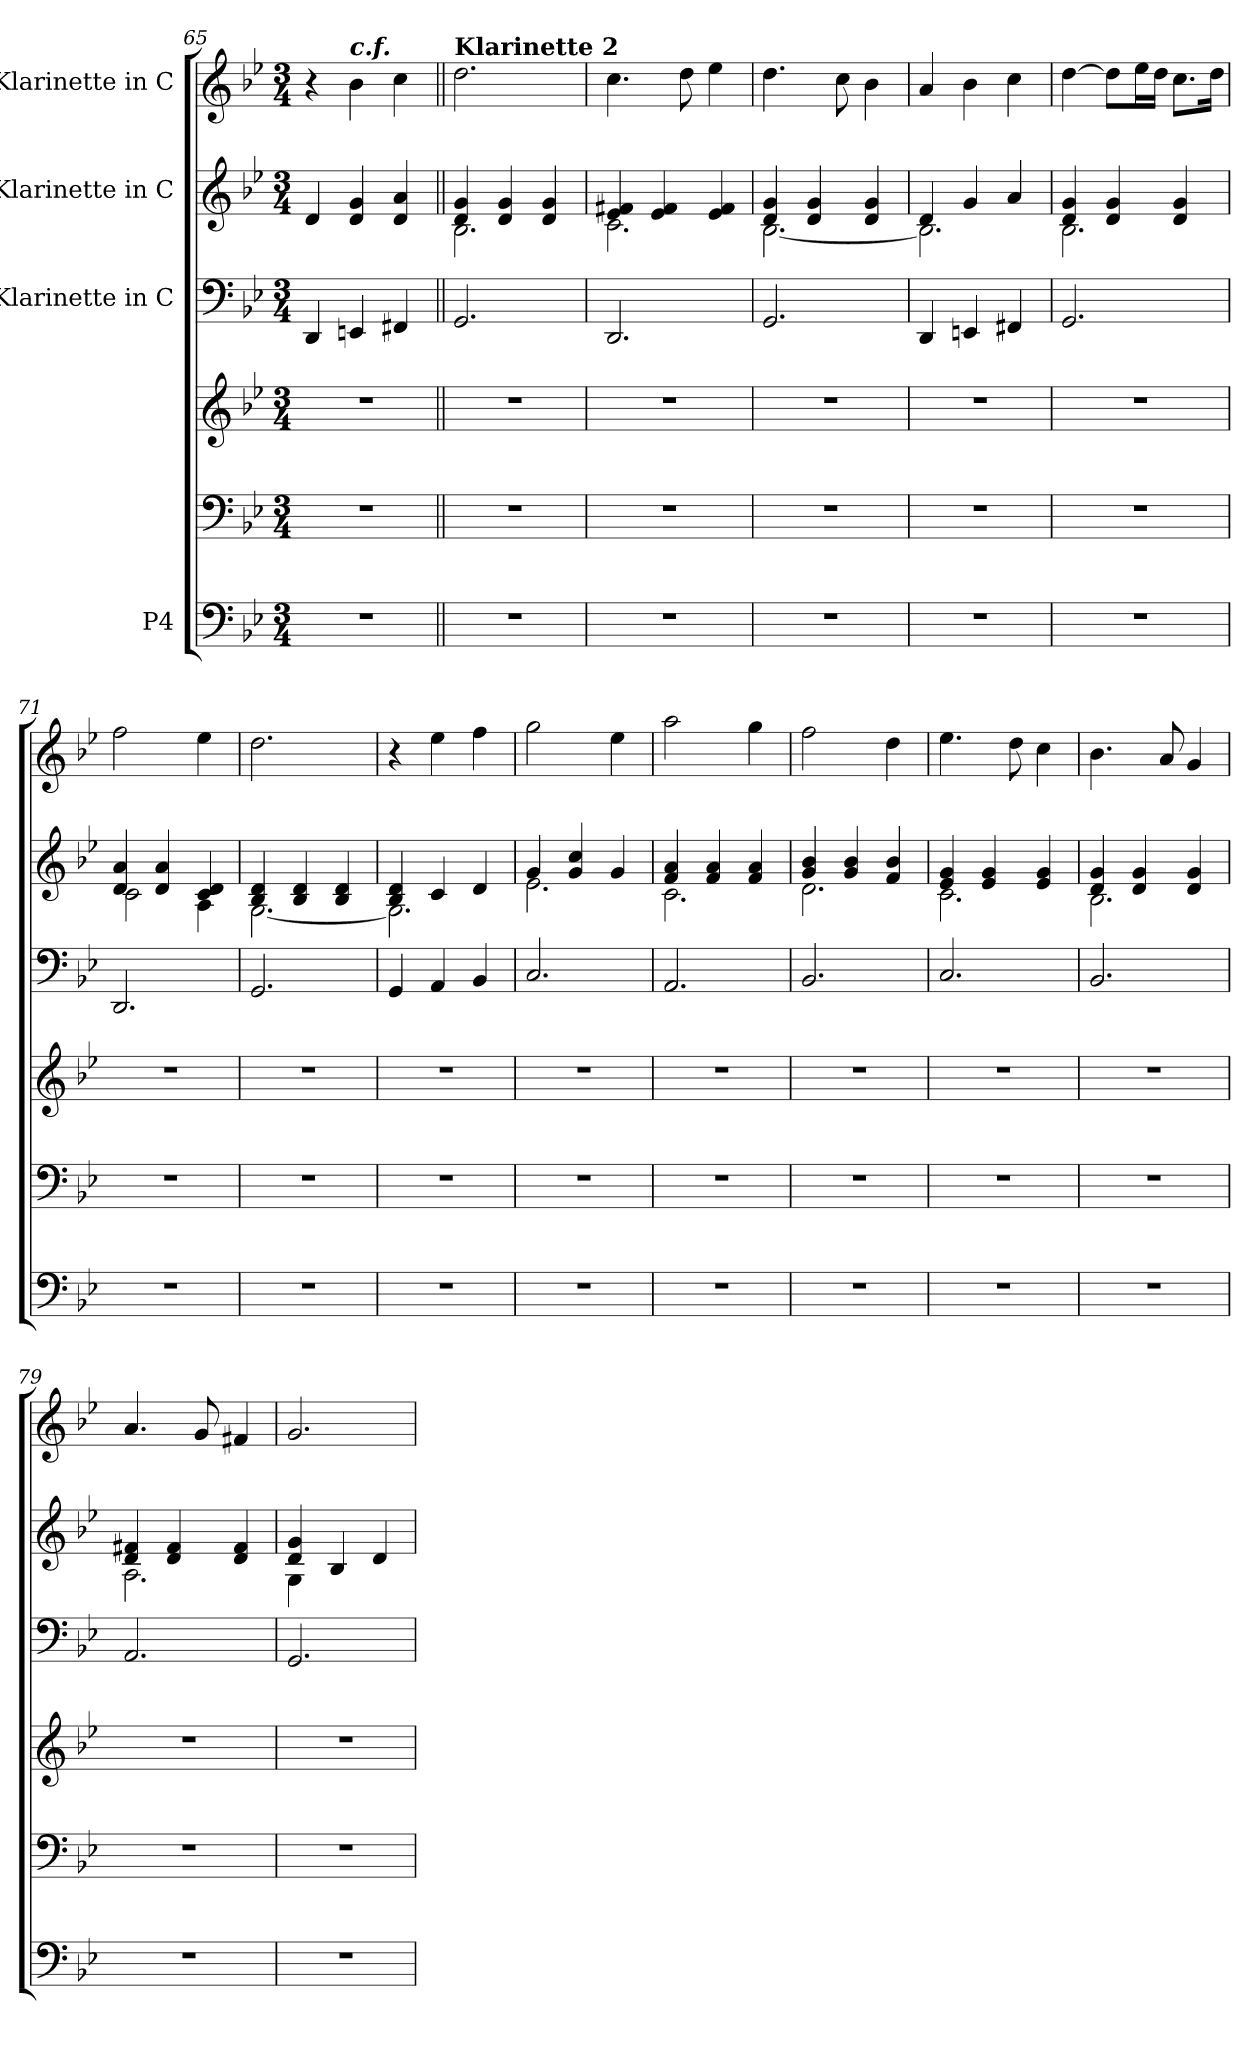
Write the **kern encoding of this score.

**kern	**kern	**kern	**kern	**kern	**kern
*part4	*part4	*part4	*part3	*part2	*part1
*staff6	*staff5	*staff4	*staff3	*staff2	*staff1
*I"P4	*	*	*I"Klarinette in C	*I"Klarinette in C	*I"Klarinette in C
*clefF4	*clefF4	*clefG2	*clefF4	*clefG2	*clefG2
*k[b-e-]	*k[b-e-]	*k[b-e-]	*k[b-e-]	*k[b-e-]	*k[b-e-]
*g:	*g:	*g:	*g:	*g:	*g:
*M3/4	*M3/4	*M3/4	*M3/4	*M3/4	*M3/4
=65	=65	=65	=65	=65	=65
!LO:N:vis=1	!LO:N:vis=1	!LO:N:vis=1	!	!	!
2.r	2.r	2.r	4DDi/	4di/	4r
!	!	!	!	!	!LO:TX:a:Bi:t=c.f.
.	.	.	4EEni/	4di/ 4gi	4b-i\
.	.	.	4FF#Xi/	4di/ 4ai	4cci\
=66||	=66||	=66||	=66||	=66||	=66||
!	!	!	!	!	!LO:TX:a:B:t=Klarinette 2
!LO:N:vis=1	!LO:N:vis=1	!LO:N:vis=1	!	!	!
*	*	*	*	*^	*
2.r	2.r	2.r	2.GGi/	4di/ 4gi	2.B-i\	2.ddi\
.	.	.	.	4di/ 4gi	.	.
.	.	.	.	4di/ 4gi	.	.
=67	=67	=67	=67	=67	=67	=67
!LO:N:vis=1	!LO:N:vis=1	!LO:N:vis=1	!	!	!	!
2.r	2.r	2.r	2.DDi/	4e-i/ 4f#Xi	2.ci\	4.cci\
.	.	.	.	4e-i/ 4f#i	.	.
.	.	.	.	.	.	8ddi\
.	.	.	.	4e-i/ 4f#i	.	4ee-i\
=68	=68	=68	=68	=68	=68	=68
!LO:N:vis=1	!LO:N:vis=1	!LO:N:vis=1	!	!	!	!
2.r	2.r	2.r	2.GGi/	4di/ 4gi	[2.B-i\	4.ddi\
.	.	.	.	4di/ 4gi	.	.
.	.	.	.	.	.	8cci\
.	.	.	.	4di/ 4gi	.	4b-i\
=69	=69	=69	=69	=69	=69	=69
!LO:N:vis=1	!LO:N:vis=1	!LO:N:vis=1	!	!	!	!
2.r	2.r	2.r	4DDi/	4di/	2.B-i\]	4ai/
.	.	.	4EEni/	4gi/	.	4b-i\
.	.	.	4FF#Xi/	4ai/	.	4cci\
=70	=70	=70	=70	=70	=70	=70
!LO:N:vis=1	!LO:N:vis=1	!LO:N:vis=1	!	!	!	!
2.r	2.r	2.r	2.GGi/	4di/ 4gi	2.B-i\	[4ddi\
.	.	.	.	4di/ 4gi	.	8ddi\L]
.	.	.	.	.	.	16ee-i\L
.	.	.	.	.	.	16ddi\JJ
.	.	.	.	4di/ 4gi	.	8.cci\L
.	.	.	.	.	.	16ddi\Jk
=71	=71	=71	=71	=71	=71	=71
!LO:N:vis=1	!LO:N:vis=1	!LO:N:vis=1	!	!	!	!
2.r	2.r	2.r	2.DDi/	4di/ 4ai	2ci\	2ffi\
.	.	.	.	4di/ 4ai	.	.
.	.	.	.	4ci/ 4di	4Ai\	4ee-i\
=72	=72	=72	=72	=72	=72	=72
!LO:N:vis=1	!LO:N:vis=1	!LO:N:vis=1	!	!	!	!
2.r	2.r	2.r	2.GGi/	4B-i/ 4di	[2.Gi\	2.ddi\
.	.	.	.	4B-i/ 4di	.	.
.	.	.	.	4B-i/ 4di	.	.
=73	=73	=73	=73	=73	=73	=73
!LO:N:vis=1	!LO:N:vis=1	!LO:N:vis=1	!	!	!	!
2.r	2.r	2.r	4GGi/	4B-i/ 4di	2.Gi\]	4r
.	.	.	4AAi/	4ci/	.	4ee-i\
.	.	.	4BB-i/	4di/	.	4ffi\
!!LO:LB:g=z
=74	=74	=74	=74	=74	=74	=74
!LO:N:vis=1	!LO:N:vis=1	!LO:N:vis=1	!	!	!	!
2.r	2.r	2.r	2.Ci/	4gi/	2.e-i\	2ggi\
.	.	.	.	4gi/ 4cci	.	.
.	.	.	.	4gi/	.	4ee-i\
=75	=75	=75	=75	=75	=75	=75
!LO:N:vis=1	!LO:N:vis=1	!LO:N:vis=1	!	!	!	!
2.r	2.r	2.r	2.AAi/	4fi/ 4ai	2.ci\	2aai\
.	.	.	.	4fi/ 4ai	.	.
.	.	.	.	4fi/ 4ai	.	4ggi\
=76	=76	=76	=76	=76	=76	=76
!LO:N:vis=1	!LO:N:vis=1	!LO:N:vis=1	!	!	!	!
2.r	2.r	2.r	2.BB-i/	4gi/ 4b-i	2.di\	2ffi\
.	.	.	.	4gi/ 4b-i	.	.
.	.	.	.	4fi/ 4b-i	.	4ddi\
=77	=77	=77	=77	=77	=77	=77
!LO:N:vis=1	!LO:N:vis=1	!LO:N:vis=1	!	!	!	!
2.r	2.r	2.r	2.Ci/	4e-i/ 4gi	2.ci\	4.ee-i\
.	.	.	.	4e-i/ 4gi	.	.
.	.	.	.	.	.	8ddi\
.	.	.	.	4e-i/ 4gi	.	4cci\
=78	=78	=78	=78	=78	=78	=78
!LO:N:vis=1	!LO:N:vis=1	!LO:N:vis=1	!	!	!	!
2.r	2.r	2.r	2.BB-i/	4di/ 4gi	2.B-i\	4.b-i\
.	.	.	.	4di/ 4gi	.	.
.	.	.	.	.	.	8ai/
.	.	.	.	4di/ 4gi	.	4gi/
=79	=79	=79	=79	=79	=79	=79
!LO:N:vis=1	!LO:N:vis=1	!LO:N:vis=1	!	!	!	!
2.r	2.r	2.r	2.AAi/	4di/ 4f#Xi	2.Ai\	4.ai/
.	.	.	.	4di/ 4f#i	.	.
.	.	.	.	.	.	8gi/
.	.	.	.	4di/ 4f#i	.	4f#Xi/
=80	=80	=80	=80	=80	=80	=80
!LO:N:vis=1	!LO:N:vis=1	!LO:N:vis=1	!	!	!	!
2.r	2.r	2.r	2.GGi/	4di/ 4gi	4Gi\	2.gi/
.	.	.	.	4B-i/	4ryy	.
.	.	.	.	4di/	4ryy	.
*	*	*	*	*v	*v	*
=	=	=	=	=	=
*-	*-	*-	*-	*-	*-
